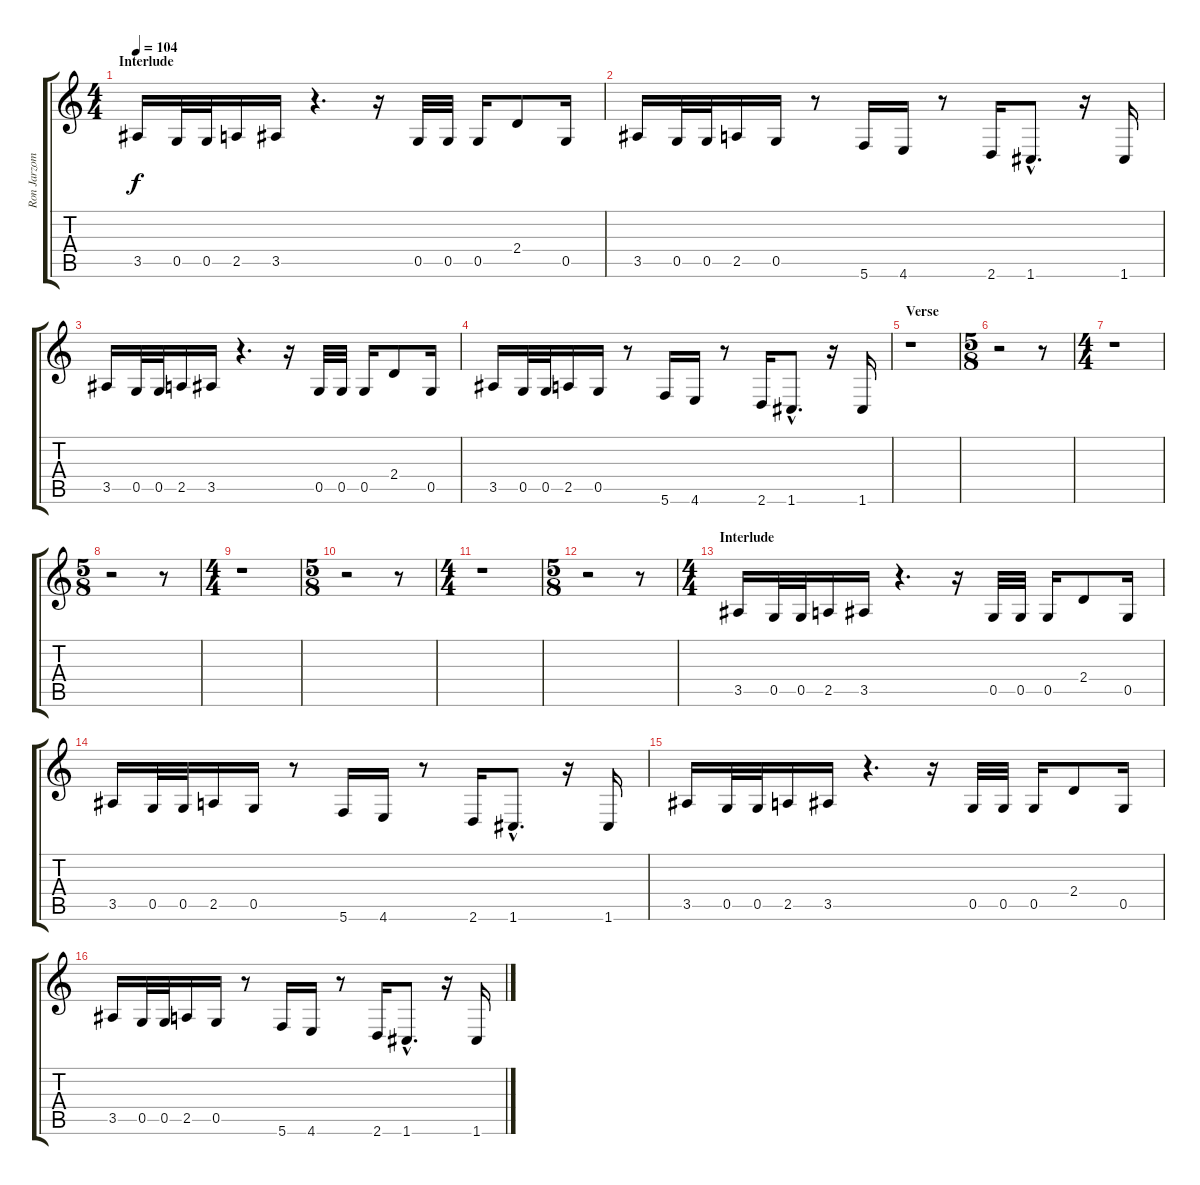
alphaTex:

\track ("Ron Jarzombek (Dropped C)" "Ron Jarzom") {instrument distortionguitar}
\staff {score tabs}
\tuning (D4 A3 F3 C3 G2 C2) {hide}
\ts (4 4)
\section ("" "Interlude")
\tempo 104
\clef g2
\ks c
3.5.16{dy f volume 14} 0.5.32 0.5.32 2.5.16 3.5.16 r.4{d} r.16 0.5.32 0.5.32 0.5.16 2.4.8 0.5.16 |
3.5.16 0.5.32 0.5.32 2.5.16 0.5.16 r.8 5.6.16 4.6.16 r.8 2.6.16 1.6{hac}.8{d} r.16 1.6.16 |
3.5.16 0.5.32 0.5.32 2.5.16 3.5.16 r.4{d} r.16 0.5.32 0.5.32 0.5.16 2.4.8 0.5.16 |
3.5.16 0.5.32 0.5.32 2.5.16 0.5.16 r.8 5.6.16 4.6.16 r.8 2.6.16 1.6{hac}.8{d} r.16 1.6.16 |
\section ("" "Verse")
r.1 |
\ts (5 8)
r.2 r.8 |
\ts (4 4)
r.1 |
\ts (5 8)
r.2 r.8 |
\ts (4 4)
r.1 |
\ts (5 8)
r.2 r.8 |
\ts (4 4)
r.1 |
\ts (5 8)
r.2 r.8 |
\ts (4 4)
\section ("" "Interlude")
3.5.16{volume 13} 0.5.32 0.5.32 2.5.16 3.5.16 r.4{d} r.16 0.5.32 0.5.32 0.5.16 2.4.8 0.5.16 |
3.5.16 0.5.32 0.5.32 2.5.16 0.5.16 r.8 5.6.16 4.6.16 r.8 2.6.16 1.6{hac}.8{d} r.16 1.6.16 |
3.5.16 0.5.32 0.5.32 2.5.16 3.5.16 r.4{d} r.16 0.5.32 0.5.32 0.5.16 2.4.8 0.5.16 |
3.5.16 0.5.32 0.5.32 2.5.16 0.5.16 r.8 5.6.16 4.6.16 r.8 2.6.16 1.6{hac}.8{d} r.16 1.6.16
